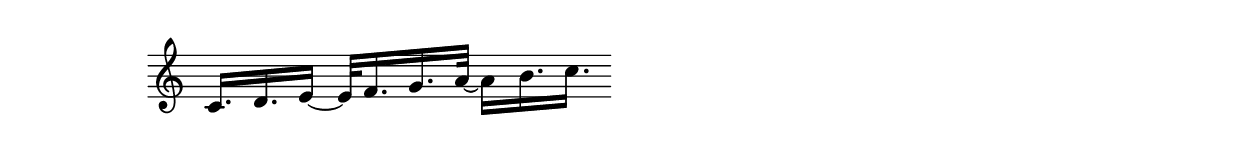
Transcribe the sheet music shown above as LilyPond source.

#(ly:set-option 'midi-extension "mid")
\version "2.12.3"
\include "english.ly"
\header{ 
title = ""
composer = ""
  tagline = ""  % removed 
}
%{
                        .
S--R--G- -m--P--D --N--S-- 
 %}
  
melody = {
\once \override Staff.TimeSignature #'stencil = ##f
\clef treble
\key c \major
\autoBeamOn  
\cadenzaOn
 c'16.[   d'16.   e'16]~  e'32[ f'16.   g'16.   a'32]~ a'16[  b'16.   c''16.]  
}

text = \lyricmode {
  
}

\score{

<<
  \new Voice = "one" {
    \melody
  }
  \new Lyrics \lyricsto "one" \text
>>
\layout {
  \context {
       \Score
    \remove "Bar_number_engraver"
  } 
  }
\midi { 
  \context {
    \Score
    tempoWholesPerMinute = #(ly:make-moment 200 4)
   }
 }
}
